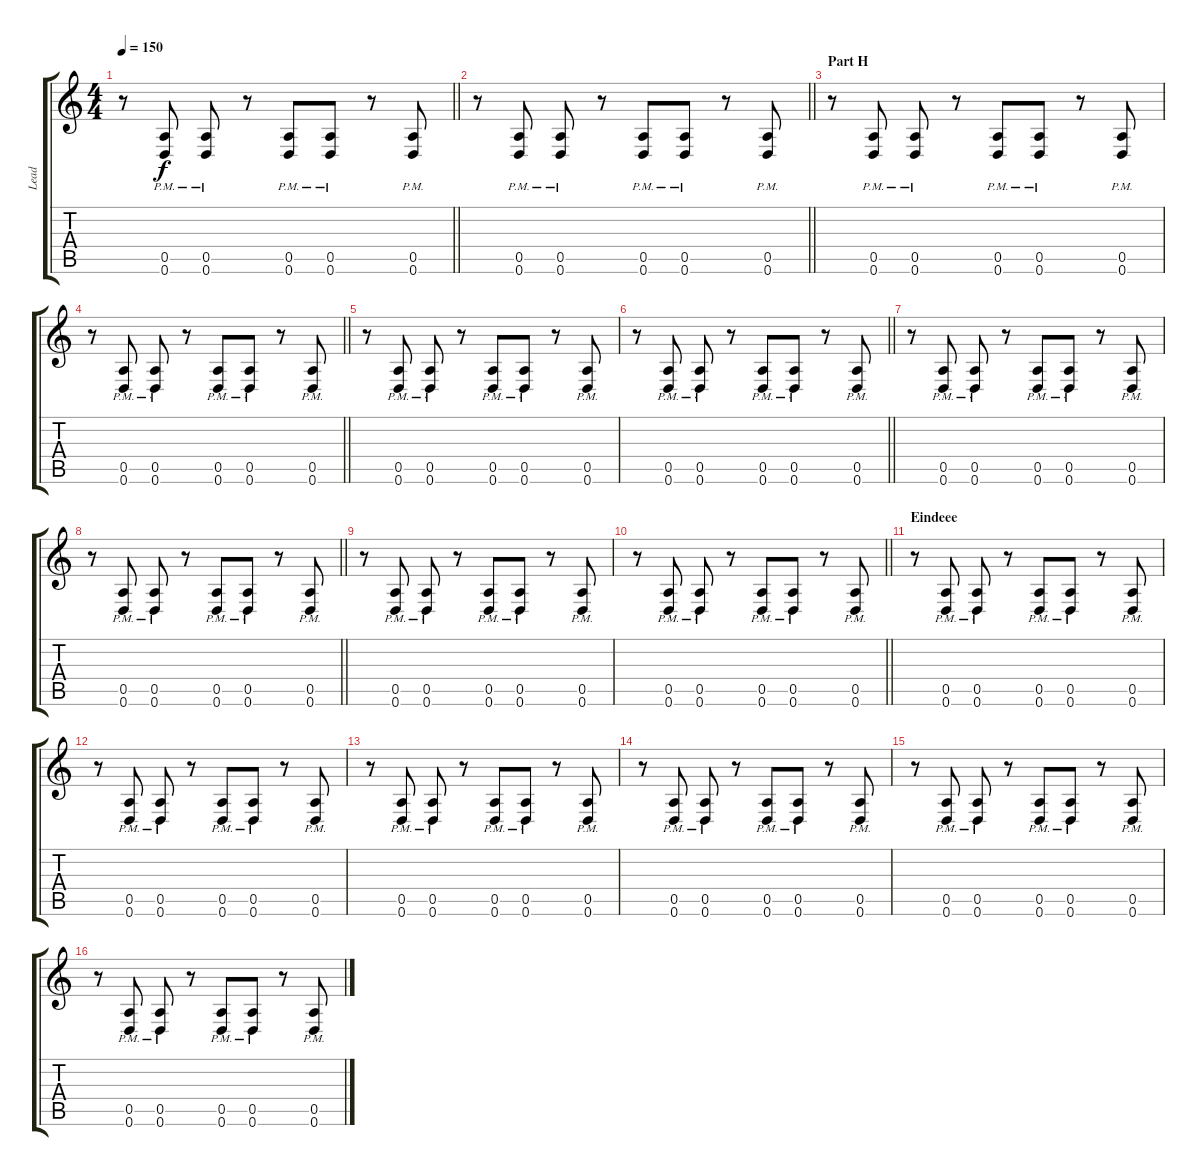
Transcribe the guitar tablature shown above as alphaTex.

\track ("Lead" "Lead") {instrument overdrivenguitar}
\staff {score tabs}
\tuning (E4 B3 G3 D3 A2 D2) {hide}
\ts (4 4)
\tempo 150
\clef g2
\barLineRight lightlight
\ks c
r.8{dy f} (0.5{pm} 0.6{pm}).8 (0.5{pm} 0.6{pm}).8 r.8 (0.5{pm} 0.6{pm}).8 (0.5{pm} 0.6{pm}).8 r.8 (0.5{pm} 0.6{pm}).8 |
\barLineRight lightlight
r.8 (0.5{pm} 0.6{pm}).8 (0.5{pm} 0.6{pm}).8 r.8 (0.5{pm} 0.6{pm}).8 (0.5{pm} 0.6{pm}).8 r.8 (0.5{pm} 0.6{pm}).8 |
\section ("" "Part H")
r.8 (0.5{pm} 0.6{pm}).8 (0.5{pm} 0.6{pm}).8 r.8 (0.5{pm} 0.6{pm}).8 (0.5{pm} 0.6{pm}).8 r.8 (0.5{pm} 0.6{pm}).8 |
\barLineRight lightlight
r.8 (0.5{pm} 0.6{pm}).8 (0.5{pm} 0.6{pm}).8 r.8 (0.5{pm} 0.6{pm}).8 (0.5{pm} 0.6{pm}).8 r.8 (0.5{pm} 0.6{pm}).8 |
r.8 (0.5{pm} 0.6{pm}).8 (0.5{pm} 0.6{pm}).8 r.8 (0.5{pm} 0.6{pm}).8 (0.5{pm} 0.6{pm}).8 r.8 (0.5{pm} 0.6{pm}).8 |
\barLineRight lightlight
r.8 (0.5{pm} 0.6{pm}).8 (0.5{pm} 0.6{pm}).8 r.8 (0.5{pm} 0.6{pm}).8 (0.5{pm} 0.6{pm}).8 r.8 (0.5{pm} 0.6{pm}).8 |
r.8 (0.5{pm} 0.6{pm}).8 (0.5{pm} 0.6{pm}).8 r.8 (0.5{pm} 0.6{pm}).8 (0.5{pm} 0.6{pm}).8 r.8 (0.5{pm} 0.6{pm}).8 |
\barLineRight lightlight
r.8 (0.5{pm} 0.6{pm}).8 (0.5{pm} 0.6{pm}).8 r.8 (0.5{pm} 0.6{pm}).8 (0.5{pm} 0.6{pm}).8 r.8 (0.5{pm} 0.6{pm}).8 |
r.8 (0.5{pm} 0.6{pm}).8 (0.5{pm} 0.6{pm}).8 r.8 (0.5{pm} 0.6{pm}).8 (0.5{pm} 0.6{pm}).8 r.8 (0.5{pm} 0.6{pm}).8 |
\barLineRight lightlight
r.8 (0.5{pm} 0.6{pm}).8 (0.5{pm} 0.6{pm}).8 r.8 (0.5{pm} 0.6{pm}).8 (0.5{pm} 0.6{pm}).8 r.8 (0.5{pm} 0.6{pm}).8 |
\section ("" "Eindeee")
r.8 (0.5{pm} 0.6{pm}).8 (0.5{pm} 0.6{pm}).8 r.8 (0.5{pm} 0.6{pm}).8 (0.5{pm} 0.6{pm}).8 r.8 (0.5{pm} 0.6{pm}).8 |
r.8 (0.5{pm} 0.6{pm}).8 (0.5{pm} 0.6{pm}).8 r.8 (0.5{pm} 0.6{pm}).8 (0.5{pm} 0.6{pm}).8 r.8 (0.5{pm} 0.6{pm}).8 |
r.8 (0.5{pm} 0.6{pm}).8 (0.5{pm} 0.6{pm}).8 r.8 (0.5{pm} 0.6{pm}).8 (0.5{pm} 0.6{pm}).8 r.8 (0.5{pm} 0.6{pm}).8 |
r.8 (0.5{pm} 0.6{pm}).8 (0.5{pm} 0.6{pm}).8 r.8 (0.5{pm} 0.6{pm}).8 (0.5{pm} 0.6{pm}).8 r.8 (0.5{pm} 0.6{pm}).8 |
r.8 (0.5{pm} 0.6{pm}).8 (0.5{pm} 0.6{pm}).8 r.8 (0.5{pm} 0.6{pm}).8 (0.5{pm} 0.6{pm}).8 r.8 (0.5{pm} 0.6{pm}).8 |
r.8 (0.5{pm} 0.6{pm}).8 (0.5{pm} 0.6{pm}).8 r.8 (0.5{pm} 0.6{pm}).8 (0.5{pm} 0.6{pm}).8 r.8 (0.5{pm} 0.6{pm}).8
